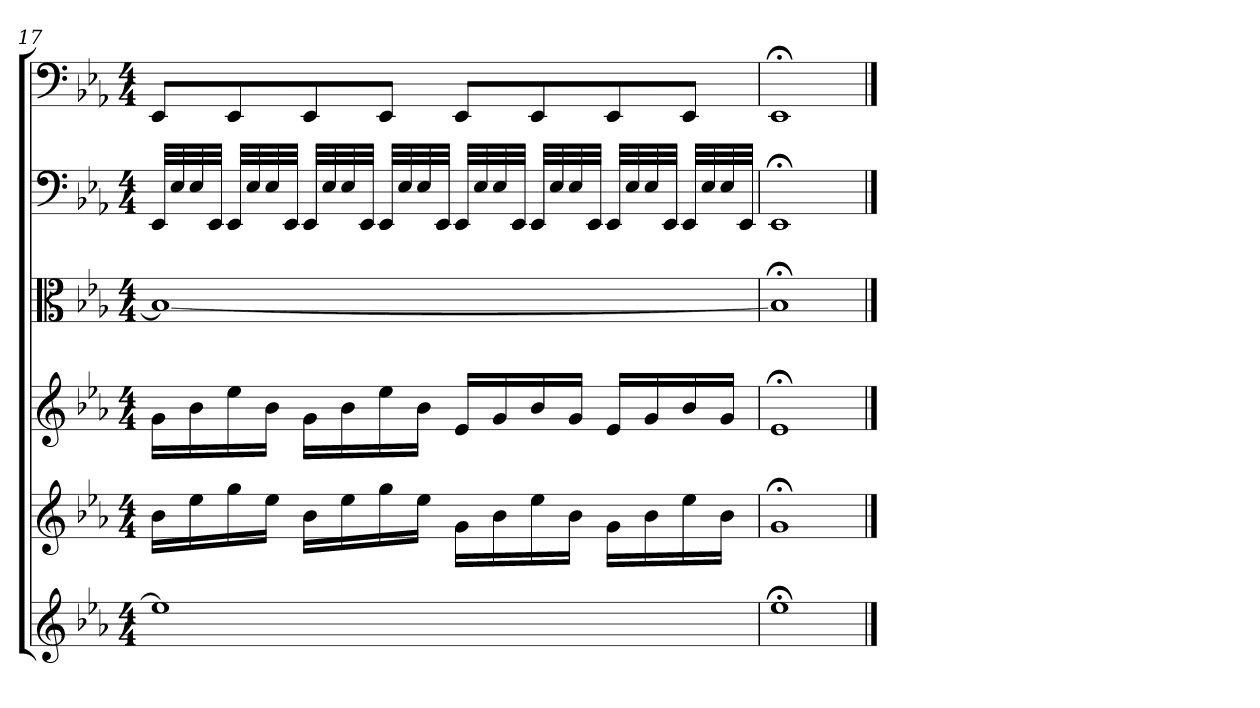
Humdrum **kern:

**kern	**kern	**kern	**kern	**kern	**kern
*part6	*part5	*part4	*part3	*part2	*part1
*staff6	*staff5	*staff4	*staff3	*staff2	*staff1
*clefG2	*clefG2	*clefG2	*clefC3	*clefF4	*clefF4
*k[b-e-a-]	*k[b-e-a-]	*k[b-e-a-]	*k[b-e-a-]	*k[b-e-a-]	*k[b-e-a-]
*E-:	*E-:	*E-:	*E-:	*E-:	*E-:
*M4/4	*M4/4	*M4/4	*M4/4	*M4/4	*M4/4
=17	=17	=17	=17	=17	=17
1ee-\]	16b-"\LL	16g"\LL	1B-/_	32EE-/LLL	8EE-/L
.	.	.	.	32E-/	.
.	16ee-"\	16b-"\	.	32E-/	.
.	.	.	.	32EE-/JJJ	.
.	16gg"\	16ee-"\	.	32EE-/LLL	8EE-/
.	.	.	.	32E-/	.
.	16ee-"\JJ	16b-"\JJ	.	32E-/	.
.	.	.	.	32EE-/JJJ	.
.	16b-"\LL	16g"\LL	.	32EE-/LLL	8EE-/
.	.	.	.	32E-/	.
.	16ee-"\	16b-"\	.	32E-/	.
.	.	.	.	32EE-/JJJ	.
.	16gg"\	16ee-"\	.	32EE-/LLL	8EE-/J
.	.	.	.	32E-/	.
.	16ee-"\JJ	16b-"\JJ	.	32E-/	.
.	.	.	.	32EE-/JJJ	.
.	16g"\LL	16e-"/LL	.	32EE-/LLL	8EE-/L
.	.	.	.	32E-/	.
.	16b-"\	16g"/	.	32E-/	.
.	.	.	.	32EE-/JJJ	.
.	16ee-"\	16b-"/	.	32EE-/LLL	8EE-/
.	.	.	.	32E-/	.
.	16b-"\JJ	16g"/JJ	.	32E-/	.
.	.	.	.	32EE-/JJJ	.
.	16g"\LL	16e-"/LL	.	32EE-/LLL	8EE-/
.	.	.	.	32E-/	.
.	16b-"\	16g"/	.	32E-/	.
.	.	.	.	32EE-/JJJ	.
.	16ee-"\	16b-"/	.	32EE-/LLL	8EE-/J
.	.	.	.	32E-/	.
.	16b-"\JJ	16g"/JJ	.	32E-/	.
.	.	.	.	32EE-/JJJ	.
=18	=18	=18	=18	=18	=18
1ee-;<\	1g;<"/	1e-;<"/	1B-;</]	1EE-;</	1EE-;</
==	==	==	==	==	==
*-	*-	*-	*-	*-	*-
